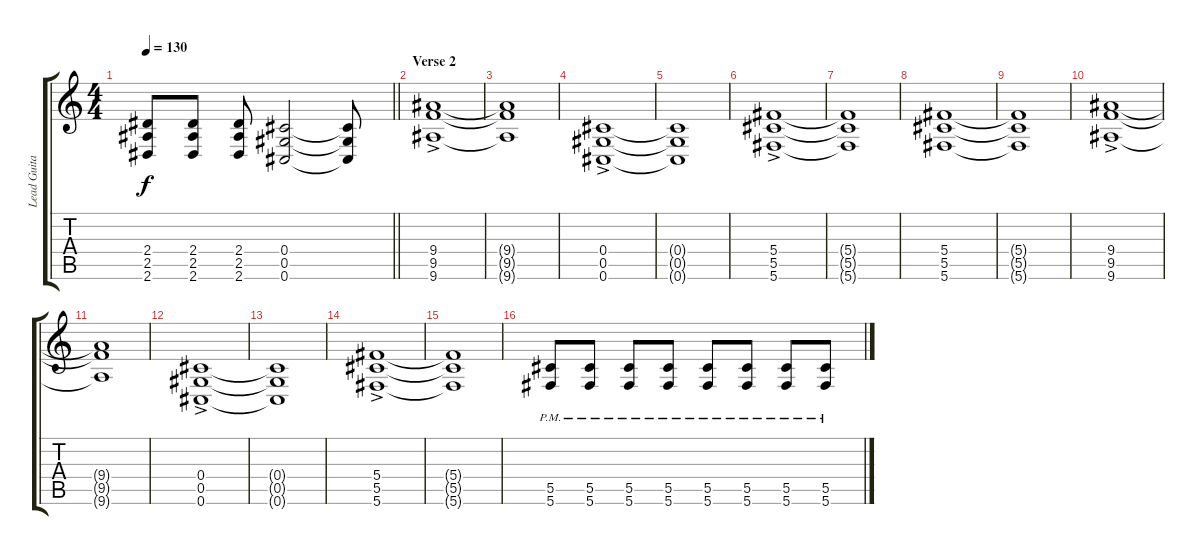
\track ("Lead Guitar" "Lead Guita") {instrument distortionguitar}
\staff {score tabs}
\tuning (Eb4 Bb3 Gb3 Db3 Ab2 Db2) {hide}
\ts (4 4)
\tempo 130
\clef g2
\barLineRight lightlight
\ks c
(2.4 2.5 2.6).8{dy f} (2.4 2.5 2.6).8 (2.4 2.5 2.6).8 (0.4 0.5 0.6).2 (0.4{t} 0.5{t} 0.6{t}).8 |
\section ("" "Verse 2")
(9.4 9.5 9.6{ac}).1{volume 10} |
(9.4{t} 9.5{t} 9.6{t}).1 |
(0.4 0.5 0.6{ac}).1 |
(0.4{t} 0.5{t} 0.6{t}).1 |
(5.4 5.5 5.6{ac}).1 |
(5.4{t} 5.5{t} 5.6{t}).1 |
(5.4 5.5 5.6).1 |
(5.4{t} 5.5{t} 5.6{t}).1 |
(9.4 9.5 9.6{ac}).1{volume 10} |
(9.4{t} 9.5{t} 9.6{t}).1 |
(0.4 0.5 0.6{ac}).1 |
(0.4{t} 0.5{t} 0.6{t}).1 |
(5.4 5.5 5.6{ac}).1 |
(5.4{t} 5.5{t} 5.6{t}).1 |
(5.5{pm} 5.6{pm}).8 (5.5{pm} 5.6{pm}).8 (5.5{pm} 5.6{pm}).8 (5.5{pm} 5.6{pm}).8 (5.5{pm} 5.6{pm}).8 (5.5{pm} 5.6{pm}).8 (5.5{pm} 5.6{pm}).8 (5.5{pm} 5.6{pm}).8
